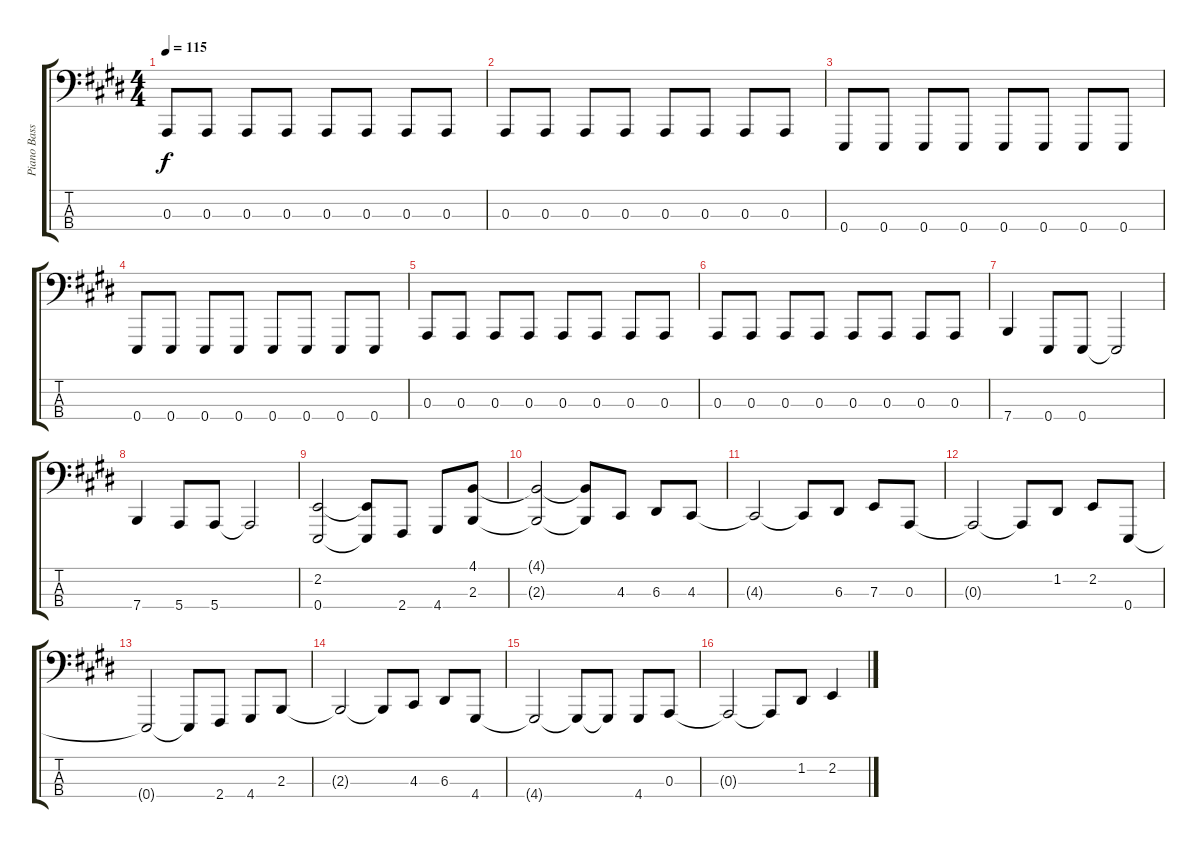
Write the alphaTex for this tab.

\track ("Piano Bass" "Piano Bass") {instrument acousticgrandpiano}
\staff {score tabs}
\tuning (G2 D2 A1 E1) {hide}
\ts (4 4)
\tempo 115
\clef f4
\ks c#minor
0.3.8{dy f} 0.3.8 0.3.8 0.3.8 0.3.8 0.3.8 0.3.8 0.3.8 |
0.3.8 0.3.8 0.3.8 0.3.8 0.3.8 0.3.8 0.3.8 0.3.8 |
0.4.8 0.4.8 0.4.8 0.4.8 0.4.8 0.4.8 0.4.8 0.4.8 |
0.4.8 0.4.8 0.4.8 0.4.8 0.4.8 0.4.8 0.4.8 0.4.8 |
0.3.8 0.3.8 0.3.8 0.3.8 0.3.8 0.3.8 0.3.8 0.3.8 |
0.3.8 0.3.8 0.3.8 0.3.8 0.3.8 0.3.8 0.3.8 0.3.8 |
7.4.4 0.4.8 0.4.8 0.4{t}.2 |
7.4.4 5.4.8 5.4.8 5.4{t}.2 |
(2.2 0.4).2 (2.2{t} 0.4{t}).8 2.4.8 4.4.8 (4.1 2.3).8 |
(4.1{t} 2.3{t}).2 (4.1{t} 2.3{t}).8 4.3.8 6.3.8 4.3.8 |
4.3{t}.2 4.3{t}.8 6.3.8 7.3.8 0.3.8 |
0.3{t}.2 0.3{t}.8 1.2.8 2.2.8 0.4.8 |
0.4{t}.2 0.4{t}.8 2.4.8 4.4.8 2.3.8 |
2.3{t}.2 2.3{t}.8 4.3.8 6.3.8 4.4.8 |
4.4{t}.2 4.4{t}.8 4.4{t}.8 4.4.8 0.3.8 |
0.3{t}.2 0.3{t}.8 1.2.8 2.2.4
